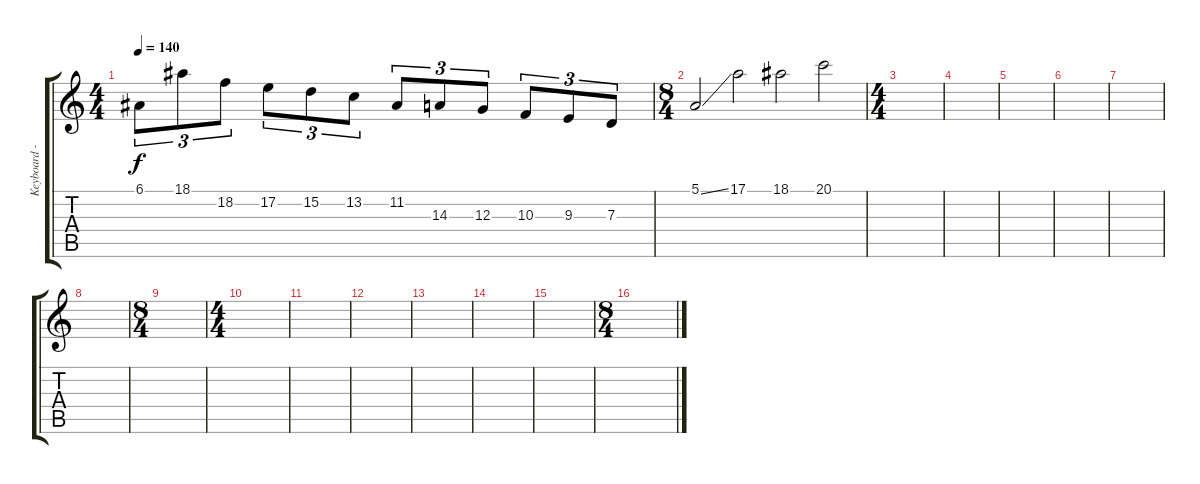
\track ("Keyboard - Lead" "Keyboard -") {instrument stringensemble1}
\staff {score tabs}
\tuning (E4 B3 G3 D3 A2 E2) {hide}
\ts (4 4)
\tempo 140
\clef g2
\ks c
6.1.8{tu (3 2) dy f} 18.1.8{tu (3 2)} 18.2.8{tu (3 2)} 17.2.8{tu (3 2)} 15.2.8{tu (3 2)} 13.2.8{tu (3 2)} 11.2.8{tu (3 2)} 14.3.8{tu (3 2)} 12.3.8{tu (3 2)} 10.3.8{tu (3 2)} 9.3.8{tu (3 2)} 7.3.8{tu (3 2)} |
\ts (8 4)
5.1{ss}.2 17.1.2 18.1.2 20.1.2 |
\ts (4 4)
|
|
|
|
|
|
\ts (8 4)
|
\ts (4 4)
|
|
|
|
|
|
\ts (8 4)
